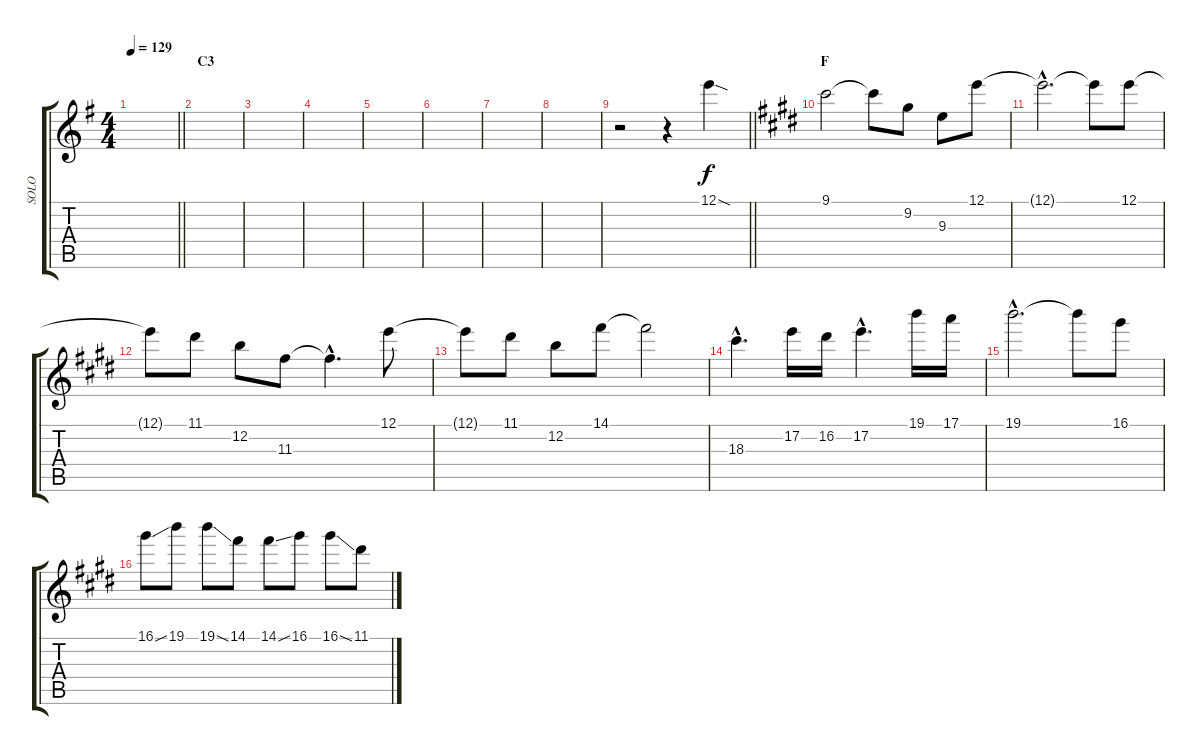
\track ("SOLO" "SOLO") {instrument distortionguitar}
\staff {score tabs}
\tuning (E4 B3 G3 D3 A2 E2) {hide}
\ts (4 4)
\tempo 129
\clef g2
\barLineRight lightlight
\ks g
|
\section ("" "C3")
|
|
|
|
|
|
|
\barLineRight lightlight
r.2{volume 13 instrument distortionguitar} r.4 12.1{sod}.4 |
\section ("" "F")
\ks e
9.1.2 9.1{t}.8 9.2.8 9.3.8 12.1.8 |
12.1{hac t}.2{d} 12.1{t}.8 12.1.8 |
12.1{t}.8 11.1.8 12.2.8 11.3.8 11.3{hac t}.4{d} 12.1.8 |
12.1{t}.8 11.1.8 12.2.8 14.1.8 14.1{t}.2 |
18.3{hac}.4{d} 17.2.16 16.2.16 17.2{hac}.4{d} 19.1.16 17.1.16 |
19.1{hac}.2{d} 19.1{t}.8 16.1.8 |
16.1{ss}.8 19.1.8 19.1{ss}.8 14.1.8 14.1{ss}.8 16.1.8 16.1{ss}.8 11.1.8
